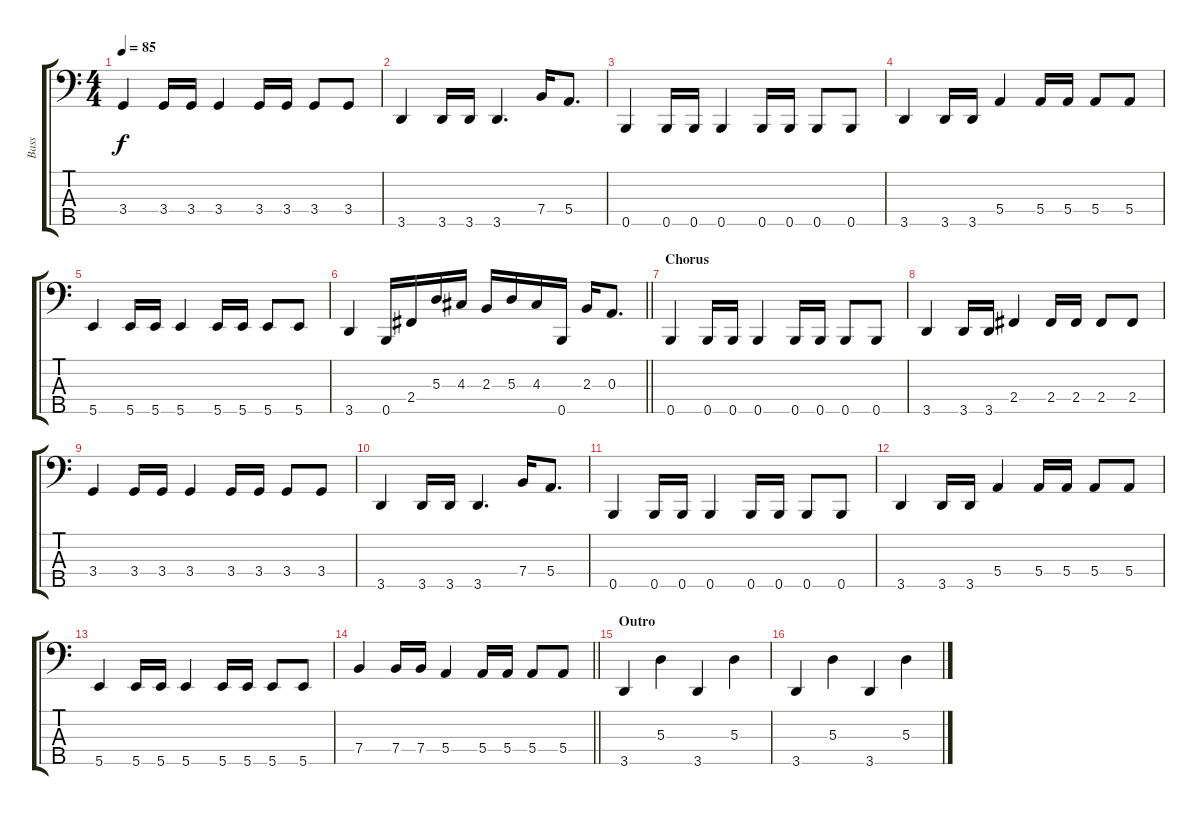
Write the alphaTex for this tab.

\track ("Bass" "Bass") {instrument electricbassfinger}
\staff {score tabs}
\tuning (G2 D2 A1 E1 B0) {hide}
\ts (4 4)
\tempo 85
\clef f4
\ks c
3.4.4{dy f} 3.4.16 3.4.16 3.4.4 3.4.16 3.4.16 3.4.8 3.4.8 |
3.5.4 3.5.16 3.5.16 3.5.4{d} 7.4.16 5.4.8{d} |
0.5.4 0.5.16 0.5.16 0.5.4 0.5.16 0.5.16 0.5.8 0.5.8 |
3.5.4 3.5.16 3.5.16 5.4.4 5.4.16 5.4.16 5.4.8 5.4.8 |
5.5.4 5.5.16 5.5.16 5.5.4 5.5.16 5.5.16 5.5.8 5.5.8 |
\barLineRight lightlight
3.5.4 0.5.16 2.4.16 5.3.16 4.3.16 2.3.16 5.3.16 4.3.16 0.5.16 2.3.16 0.3.8{d} |
\section ("" "Chorus")
0.5.4 0.5.16 0.5.16 0.5.4 0.5.16 0.5.16 0.5.8 0.5.8 |
3.5.4 3.5.16 3.5.16 2.4.4 2.4.16 2.4.16 2.4.8 2.4.8 |
3.4.4 3.4.16 3.4.16 3.4.4 3.4.16 3.4.16 3.4.8 3.4.8 |
3.5.4 3.5.16 3.5.16 3.5.4{d} 7.4.16 5.4.8{d} |
0.5.4 0.5.16 0.5.16 0.5.4 0.5.16 0.5.16 0.5.8 0.5.8 |
3.5.4 3.5.16 3.5.16 5.4.4 5.4.16 5.4.16 5.4.8 5.4.8 |
5.5.4 5.5.16 5.5.16 5.5.4 5.5.16 5.5.16 5.5.8 5.5.8 |
\barLineRight lightlight
7.4.4 7.4.16 7.4.16 5.4.4 5.4.16 5.4.16 5.4.8 5.4.8 |
\section ("" "Outro")
3.5.4 5.3.4 3.5.4 5.3.4 |
3.5.4 5.3.4 3.5.4 5.3.4
